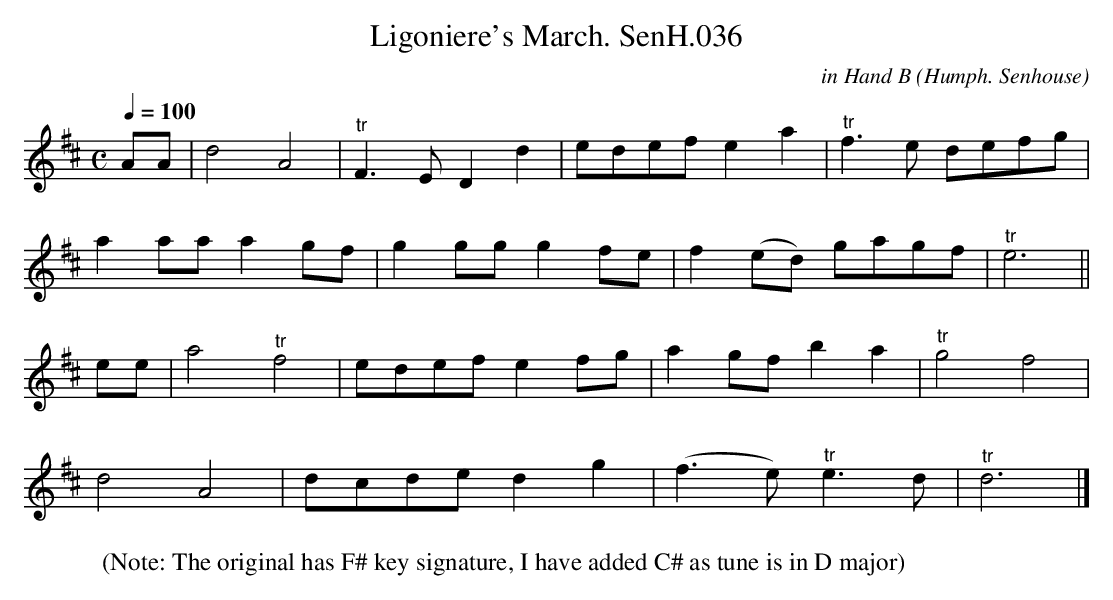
X:1
T:Ligoniere's March. SenH.036
C:in Hand B (Humph. Senhouse)
Q:1/4=100
M:C
L:1/8
K:D
AA | d4A4 | "^tr"F3ED2d2 | edef e2a2 | "^tr"f3e defg |
a2aaa2gf | g2ggg2fe | f2(ed) gagf | "^tr"e6 ||
ee |a4"^tr"f4 | edef e2fg | a2gf b2a2 | "^tr"g4f4 |
d4A4 | dcde d2g2 | (f3e) "^tr"e3d | "^tr"d6 |]
W:(Note: The original has F# key signature, I have added C# as tune is in D major)
